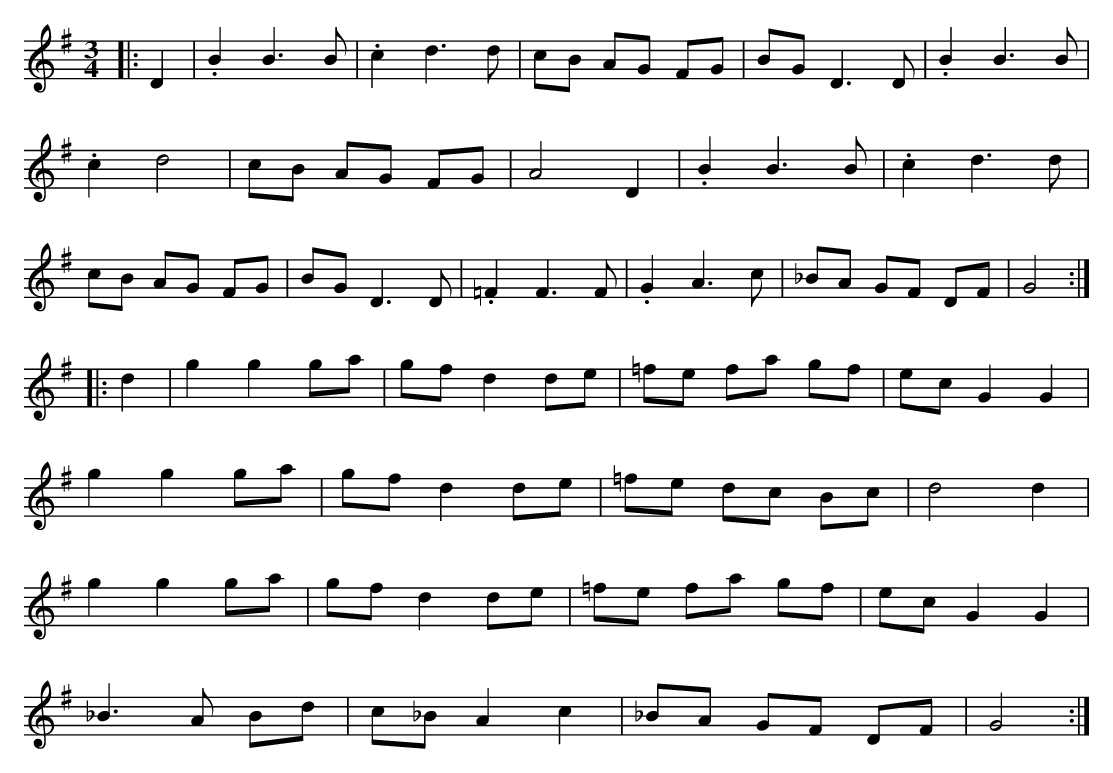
X:1
M:3/4
K:G
|:D2|.B2B3B|.c2d3d|cB AG FG|BG D3 D|.B2 B3 B|
.c2 d4|cB AG FG|A4 D2|.B2 B3 B|.c2 d3d|
cB AG FG|BG D3D|.=F2 F3 F|.G2 A3c|_BA GF DF|G4:|
|:d2|g2 g2 ga|gfd2 de|=fe fa gf|ecG2G2|
g2 g2 ga|gfd2 de|=fe dc Bc|d4 d2|
g2 g2 ga|gfd2 de|=fe fa gf|ecG2G2|
_B3 A Bd|c_B A2c2|_BA GF DF|G4:|
